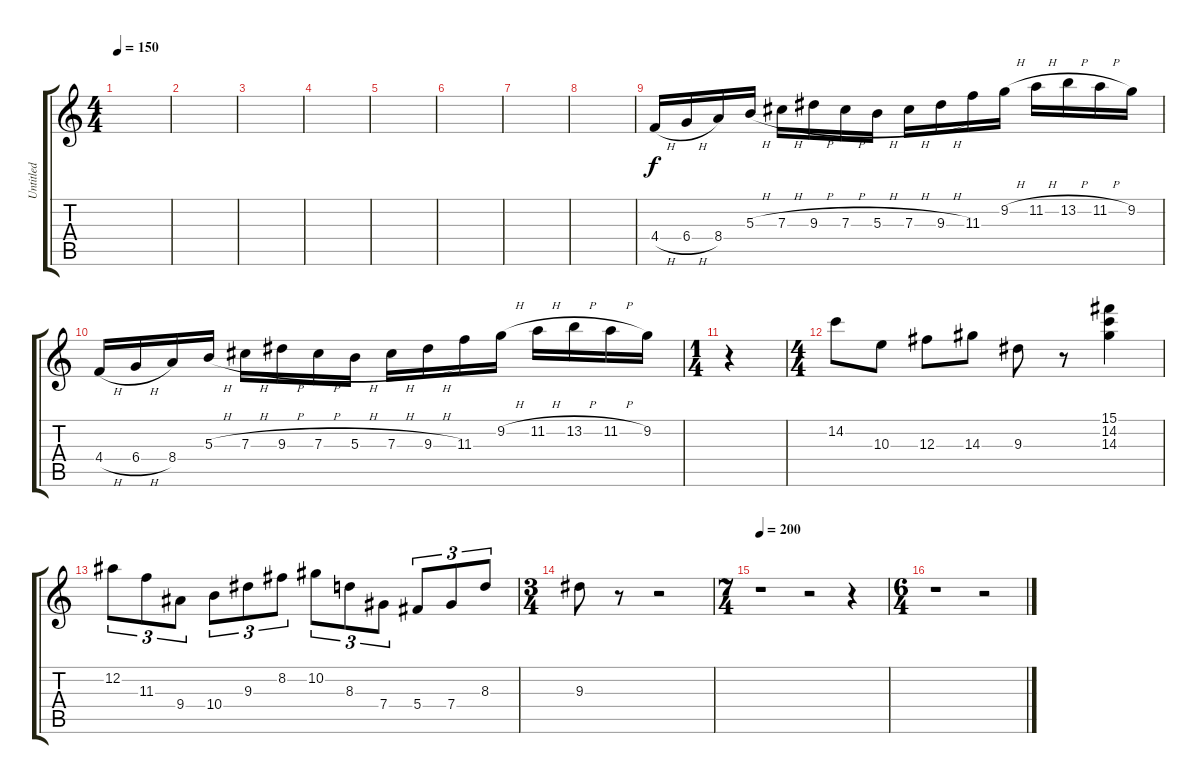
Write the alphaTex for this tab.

\track ("Untitled" "Untitled") {instrument distortionguitar}
\staff {score tabs}
\tuning (Eb4 Bb3 Gb3 Db3 Ab2 Eb2) {hide}
\ts (4 4)
\tempo 150
\clef g2
\ks c
|
|
|
|
|
|
|
|
4.4{h}.16 6.4{h}.16 8.4.16 5.3{h}.16 7.3{h}.16 9.3{h}.16 7.3{h}.16 5.3{h}.16 7.3{h}.16 9.3{h}.16 11.3.16 9.2{h}.16 11.2{h}.16 13.2{h}.16 11.2{h}.16 9.2.16 |
4.4{h}.16 6.4{h}.16 8.4.16 5.3{h}.16 7.3{h}.16 9.3{h}.16 7.3{h}.16 5.3{h}.16 7.3{h}.16 9.3{h}.16 11.3.16 9.2{h}.16 11.2{h}.16 13.2{h}.16 11.2{h}.16 9.2.16 |
\ts (1 4)
r.4 |
\ts (4 4)
14.2.8 10.3.8 12.3.8 14.3.8 9.3.8 r.8 (15.1 14.2 14.3).4 |
12.2.8{tu (3 2)} 11.3.8{tu (3 2)} 9.4.8{tu (3 2)} 10.4.8{tu (3 2)} 9.3.8{tu (3 2)} 8.2.8{tu (3 2)} 10.2.8{tu (3 2)} 8.3.8{tu (3 2)} 7.4.8{tu (3 2)} 5.4.8{tu (3 2)} 7.4.8{tu (3 2)} 8.3.8{tu (3 2)} |
\ts (3 4)
9.3.8 r.8 r.2 |
\ts (7 4)
\tempo 200
r.1 r.2 r.4 |
\ts (6 4)
r.1 r.2
